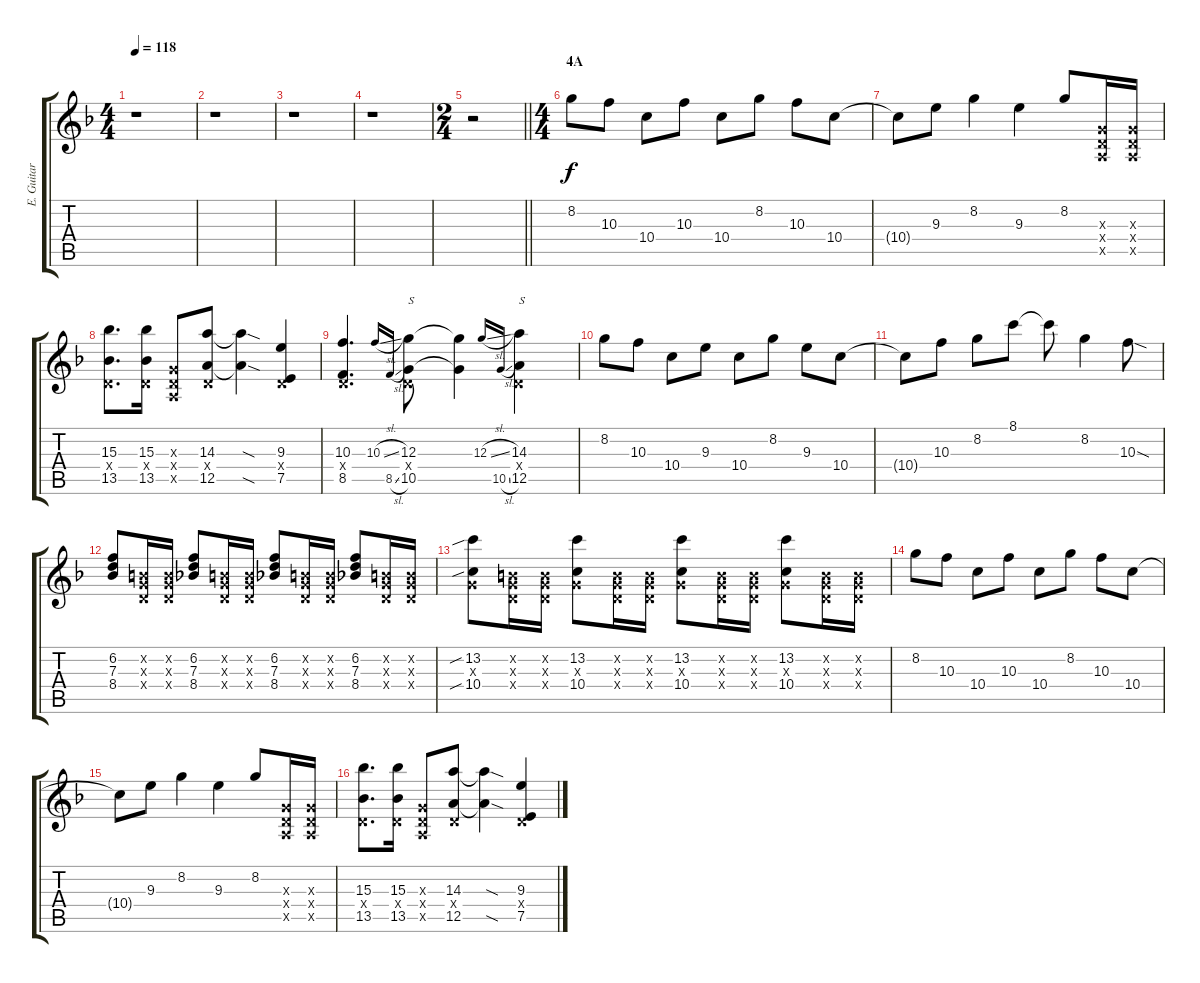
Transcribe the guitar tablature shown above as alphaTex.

\track ("E. Guitar I" "E. Guitar ") {instrument overdrivenguitar}
\staff {score tabs}
\tuning (E4 B3 G3 D3 A2 E2) {hide}
\ts (4 4)
\tempo 118
\clef g2
\ks f
r.1{dy f} |
r.1 |
r.1 |
r.1 |
\ts (2 4)
\barLineRight lightlight
r.2 |
\ts (4 4)
\section ("" "4A")
8.2.8 10.3.8 10.4.8 10.3.8 10.4.8 8.2.8 10.3.8 10.4.8 |
10.4{t}.8 9.3.8 8.2.4 9.3.4 8.2.8 (0.3{x} 0.4{x} 0.5{x}).16 (0.3{x} 0.4{x} 0.5{x}).16 |
(15.3 0.4{x} 13.5).8{d} (15.3 0.4{x} 13.5).16 (0.3{x} 0.4{x} 0.5{x}).8 (14.3 0.4{x} 12.5).8 (14.3{sod t} 12.5{sod t}).4 (9.3 0.4{x} 7.5).4 |
(10.3 0.4{x} 8.5).4{d} 10.3{sl}.16{gr onbeat} 8.5{sl}.16{gr onbeat} (12.3 0.4{x} 10.5).8{txt "S"} (12.3{t} 10.5{t}).4 12.3{sl}.16{gr onbeat} 10.5{sl}.16{gr onbeat} (14.3 0.4{x} 12.5).4{txt "S"} |
8.2.8 10.3.8 10.4.8 9.3.8 10.4.8 8.2.8 9.3.8 10.4.8 |
10.4{t}.8 10.3.8 8.2.8 8.1.8 8.1{t}.8 8.2.4 10.3{sod}.8 |
(6.2 7.3 8.4).8 (0.2{x} 0.3{x} 0.4{x}).16 (0.2{x} 0.3{x} 0.4{x}).16 (6.2 7.3 8.4).8 (0.2{x} 0.3{x} 0.4{x}).16 (0.2{x} 0.3{x} 0.4{x}).16 (6.2 7.3 8.4).8 (0.2{x} 0.3{x} 0.4{x}).16 (0.2{x} 0.3{x} 0.4{x}).16 (6.2 7.3 8.4).8 (0.2{x} 0.3{x} 0.4{x}).16 (0.2{x} 0.3{x} 0.4{x}).16 |
(13.2{sib} 0.3{x} 10.4{sib}).8 (0.2{x} 0.3{x} 0.4{x}).16 (0.2{x} 0.3{x} 0.4{x}).16 (13.2 0.3{x} 10.4).8 (0.2{x} 0.3{x} 0.4{x}).16 (0.2{x} 0.3{x} 0.4{x}).16 (13.2 0.3{x} 10.4).8 (0.2{x} 0.3{x} 0.4{x}).16 (0.2{x} 0.3{x} 0.4{x}).16 (13.2 0.3{x} 10.4).8 (0.2{x} 0.3{x} 0.4{x}).16 (0.2{x} 0.3{x} 0.4{x}).16 |
8.2.8 10.3.8 10.4.8 10.3.8 10.4.8 8.2.8 10.3.8 10.4.8 |
10.4{t}.8 9.3.8 8.2.4 9.3.4 8.2.8 (0.3{x} 0.4{x} 0.5{x}).16 (0.3{x} 0.4{x} 0.5{x}).16 |
(15.3 0.4{x} 13.5).8{d} (15.3 0.4{x} 13.5).16 (0.3{x} 0.4{x} 0.5{x}).8 (14.3 0.4{x} 12.5).8 (14.3{sod t} 12.5{sod t}).4 (9.3 0.4{x} 7.5).4
